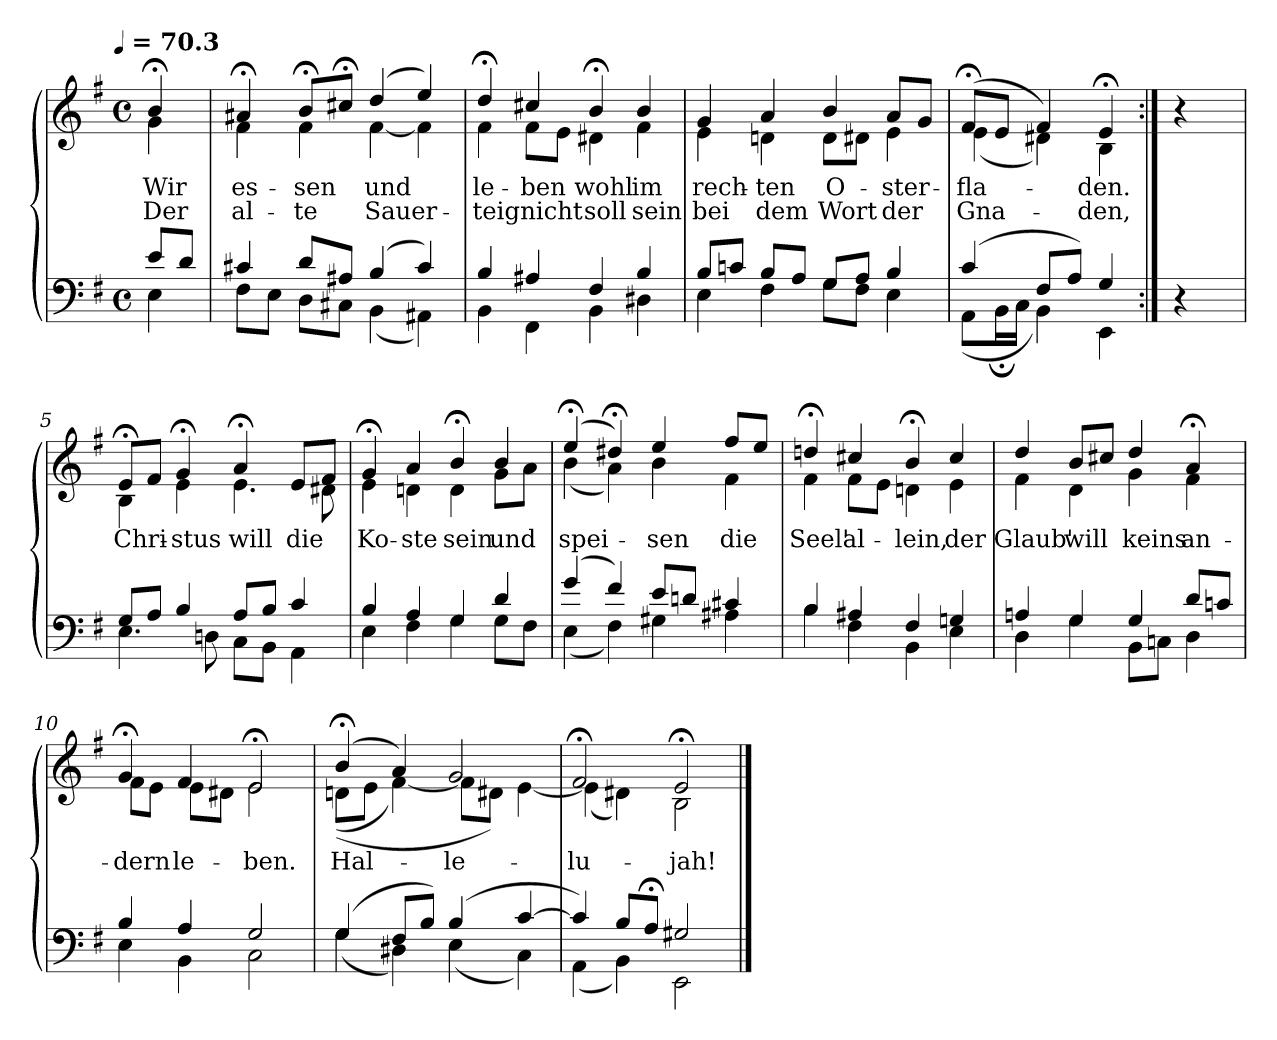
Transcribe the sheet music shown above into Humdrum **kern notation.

**kern	**kern	**text	**text	**dynam
*part1	*part1	*part1	*part1	*part1
*staff2	*staff1	*staff1	*staff1	*staff1/2
*clefF4	*clefG2	*	*	*
*k[f#]	*k[f#]	*	*	*
!!LO:TX:omd:t=[quarter] = 70.3
*M4/4	*M4/4	*	*	*
*met(c)	*met(c)	*	*	*
*MM70	*MM70	*	*	*
=	=	=	=	=
*^	*^	*	*	*
8eL	4E	4b;<	4g	Wir	Der	.
8dJ	.	.	.	.	.	.
=1	=1	=1	=1	=1	=1	=1
4c#X	8F#L	4a#X;<	4f#	es-	al-	.
.	8EJ	.	.	.	.	.
8dL	8DL	8b;<L	4f#	-sen	-te	♩ = 69
8A#XJ	8C#XJ	8cc#X;<J	.	.	.	.
(4B	(4BB	(4dd	[4f#	und	Sauer-	♩ = 66.4
4c#)	4AA#X)	4ee)	4f#]	.	.	♩ = 68.8
=2	=2	=2	=2	=2	=2	=2
*	*	*MM71	*	*	*	*
4B	4BB	4dd;<	4f#	le-	-teig	.
4A#X	4FF#	4cc#X	8f#L	-ben	nicht	.
.	.	.	8eJ	.	.	.
4F#	4BB	4b;<	4d#X	wohl	soll	♩ = 71.97
4B	4D#X	4b	4f#	im	sein	♩ = 71
=3	=3	=3	=3	=3	=3	=3
*	*	*MM69	*	*	*	*
8BL	4E	4g	4e	rech-	bei	.
8cnJ	.	.	.	.	.	.
8BL	4F#	4a	4dn	-ten	dem	♩ = 71
8AJ	.	.	.	.	.	.
8GL	8GL	4b	8dL	O-	Wort	♩ = 68.8
8AJ	8F#J	.	8d#XJ	.	.	.
4B	4E	8aL	4e	-ster-	der	♩ = 68.6
.	.	8gJ	.	.	.	.
=4	=4	=4	=4	=4	=4	=4
*	*	*MM67	*	*	*	*
(4c	(8AAL	(8f#;<L	(4e	-fla-	-Gna-	.
.	16BB;L	8eJ	.	.	.	.
.	16CJJ	.	.	.	.	.
8F#L	4BB)	4f#)	4d#X)	.	.	.
8AJ)	.	.	.	.	.	.
4G	4EE	4e;<	4B	-den.	-den,	♩ = 72
*v	*v	*	*	*	*	*
*	*v	*v	*	*	*
!!LO:LB:g=z
=:|!	=:|!	=:|!	=:|!	=:|!
4r	4r	.	.	.
=5	=5	=5	=5	=5
*	*MM72	*	*	*
*^	*^	*	*	*
8GL	4.E	8e;<L	4B	Chri-	.	.
8AJ	.	8f#J	.	.	.	♩ = 71
4B	.	4g;<	4e	-stus	.	♩ = 70
.	8Dn	.	.	.	.	.
8AL	8CL	4a;<	4.e	will	.	♩ = 71.4
8BJ	8BBJ	.	.	.	.	.
4c	4AA	8eL	.	die	.	♩ = 72
.	.	8f#J	8d#X	.	.	♩ = 70
=6	=6	=6	=6	=6	=6	=6
4B	4E	4g;<	4e	Ko-	.	.
4A	4F#	4a	4dn	-ste	.	♩ = 68.1
4G	4G	4b;<	4d	sein	.	♩ = 71
4d	8GL	4b	8gL	und	.	.
.	8F#J	.	8aJ	.	.	.
=7	=7	=7	=7	=7	=7	=7
*	*	*MM70	*	*	*	*
(4g	(4E	(4ee;<	(4b	spei-	.	.
4f#)	4F#)	4dd#X;<)	4a)	.	.	♩ = 70
8eL	4G#X	4ee	4b	-sen	.	.
8dnJ	.	.	.	.	.	.
4c#X	4A#X	8ff#L	4f#	die	.	.
.	.	8eeJ	.	.	.	♩ = 69.7
=8	=8	=8	=8	=8	=8	=8
*	*	*MM69	*	*	*	*
4B	4B	4ddn;<	4f#	Seel'	.	.
4A#X	4F#	4cc#X	8f#L	al-	.	♩ = 65.8
.	.	.	8eJ	.	.	.
4F#	4BB	4b;<	4dn	-lein,	.	.
4Gn	4E	4cc#	4e	der	.	♩ = 68.1
!!LO:LB:g=z	!!
=9	=9	=9	=9	=9	=9	=9
4An	4D	4dd	4f#	Glaub'	.	.
4G	4G	8bL	4d	will	.	♩ = 70
.	.	8cc#XJ	.	.	.	♩ = 68
4G	8BBL	4dd	4g	keins	.	♩ = 69
.	8CnJ	.	.	.	.	.
8dL	4D	4a;<	4f#	an-	.	♩ = 68.5
8cnJ	.	.	.	.	.	.
=10	=10	=10	=10	=10	=10	=10
*	*	*MM68	*	*	*	*
4B	4E	4g;<	8f#L	-dern	.	.
.	.	.	8eJ	.	.	.
4A	4BB	4f#	8eL	le-	.	♩ = 65
.	.	.	8d#XJ	.	.	.
2G	2C	2e;<	2e	-ben.	.	♩ = 66
=11	=11	=11	=11	=11	=11	=11
*	*	*MM62	*	*	*	*
(4G	(4G	(4b;<	((8dnL	Hal-	.	.
.	.	.	8eJ	.	.	.
8F#L	4D#X)	4a)	[4f#)	.	.	♩ = 58
8BJ)	.	.	.	.	.	.
(4B	(4E	2g	8f#L]	-le-	.	♩ = 58
.	.	.	8d#XJ)	.	.	.
[4c	4C)	.	[4e	.	.	.
=12	=12	=12	=12	=12	=12	=12
*	*	*MM52	*	*	*	*
4c])	(4AA	2f#;<	(4e]	-lu-	.	.
8BL	4BB)	.	4d#X)	.	.	.
8A;<J	.	.	.	.	.	.
2G#X	2EE	2e;<	2B	-jah!	.	.
*v	*v	*	*	*	*	*
*	*v	*v	*	*	*
==	==	==	==	==
*-	*-	*-	*-	*-
